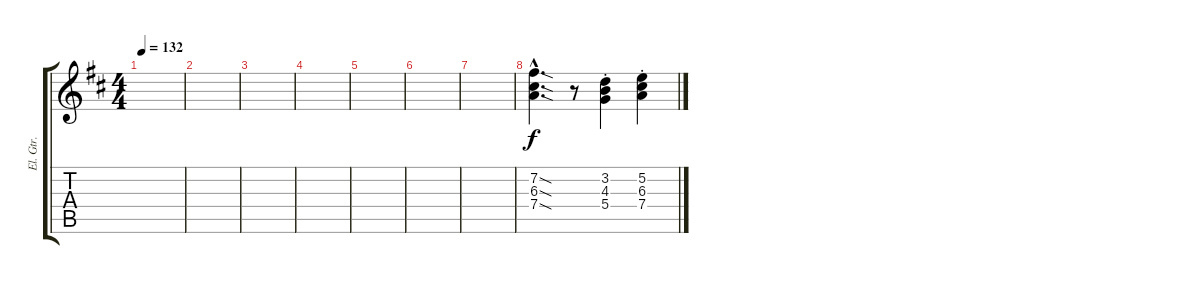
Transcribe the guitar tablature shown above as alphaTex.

\track ("El. Gtr." "El. Gtr.") {instrument electricguitarjazz}
\staff {score tabs}
\tuning (E4 B3 G3 D3 A2 E2) {hide}
\ts (4 4)
\tempo 132
\clef g2
\ks d
|
|
|
|
|
|
|
(7.2{sod hac} 6.3{sod hac} 7.4{sod hac}).4{d} r.8 (3.2{st} 4.3{st} 5.4{st}).4 (5.2{st} 6.3{st} 7.4{st}).4
